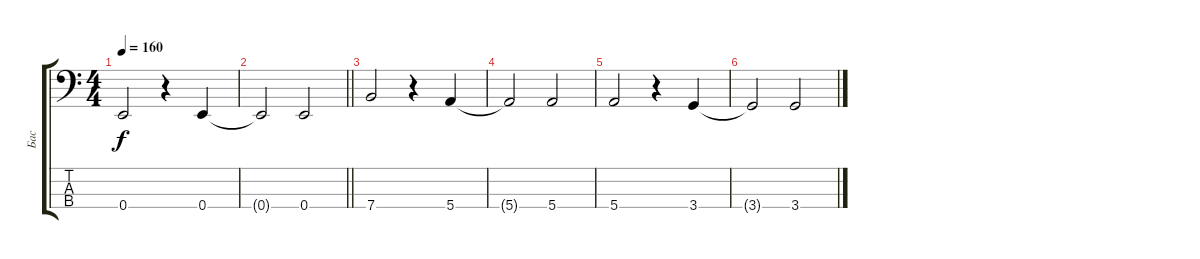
\track ("Бас" "Бас") {instrument electricbassfinger}
\staff {score tabs}
\tuning (G2 D2 A1 E1) {hide}
\ts (4 4)
\tempo 160
\clef f4
\ks c
0.4.2{dy f} r.4 0.4.4 |
\barLineRight lightlight
0.4{t}.2 0.4.2 |
7.4.2 r.4 5.4.4 |
5.4{t}.2 5.4.2 |
5.4.2 r.4 3.4.4 |
3.4{t}.2 3.4.2
